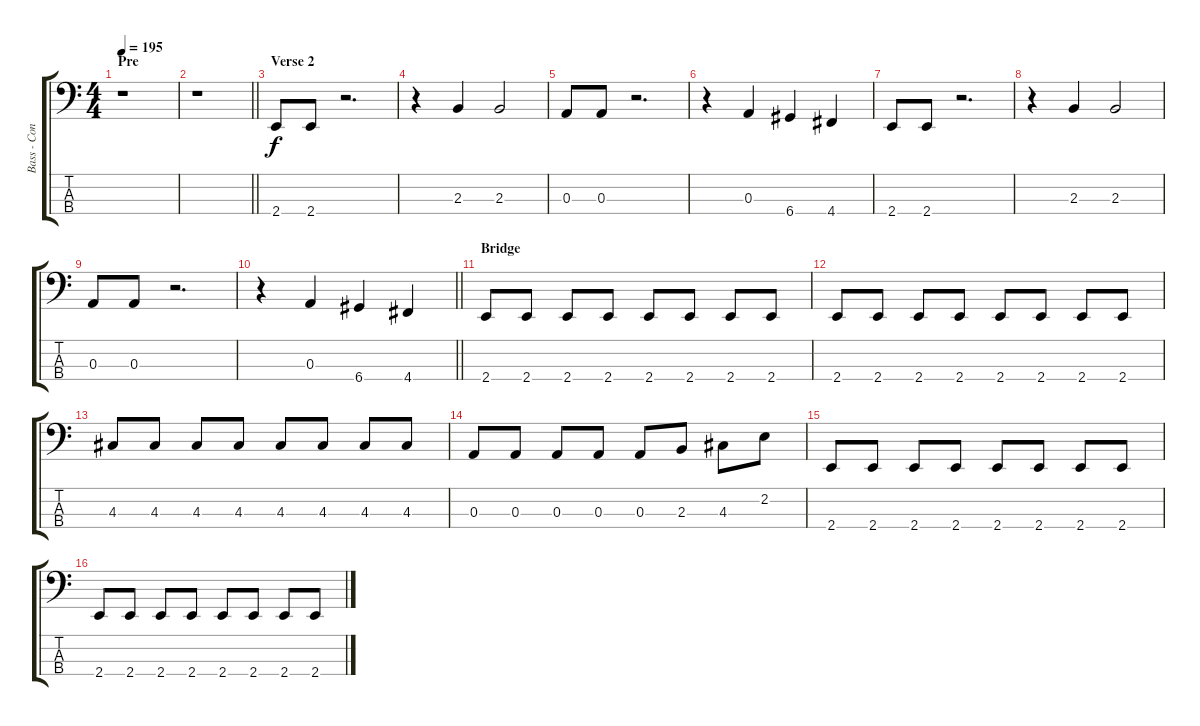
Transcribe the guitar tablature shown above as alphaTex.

\track ("Bass - Cone" "Bass - Con") {instrument electricbasspick}
\staff {score tabs}
\tuning (G2 D2 A1 D1) {hide}
\ts (4 4)
\section ("" "Pre")
\tempo 195
\clef f4
\ks c
r.1{dy f} |
\barLineRight lightlight
r.1 |
\section ("" "Verse 2")
2.4.8 2.4.8 r.2{d} |
r.4 2.3.4 2.3.2 |
0.3.8 0.3.8 r.2{d} |
r.4 0.3.4 6.4.4 4.4.4 |
2.4.8 2.4.8 r.2{d} |
r.4 2.3.4 2.3.2 |
0.3.8 0.3.8 r.2{d} |
\barLineRight lightlight
r.4 0.3.4 6.4.4 4.4.4 |
\section ("" "Bridge")
2.4.8 2.4.8 2.4.8 2.4.8 2.4.8 2.4.8 2.4.8 2.4.8 |
2.4.8 2.4.8 2.4.8 2.4.8 2.4.8 2.4.8 2.4.8 2.4.8 |
4.3.8 4.3.8 4.3.8 4.3.8 4.3.8 4.3.8 4.3.8 4.3.8 |
0.3.8 0.3.8 0.3.8 0.3.8 0.3.8 2.3.8 4.3.8 2.2.8 |
2.4.8 2.4.8 2.4.8 2.4.8 2.4.8 2.4.8 2.4.8 2.4.8 |
2.4.8 2.4.8 2.4.8 2.4.8 2.4.8 2.4.8 2.4.8 2.4.8
